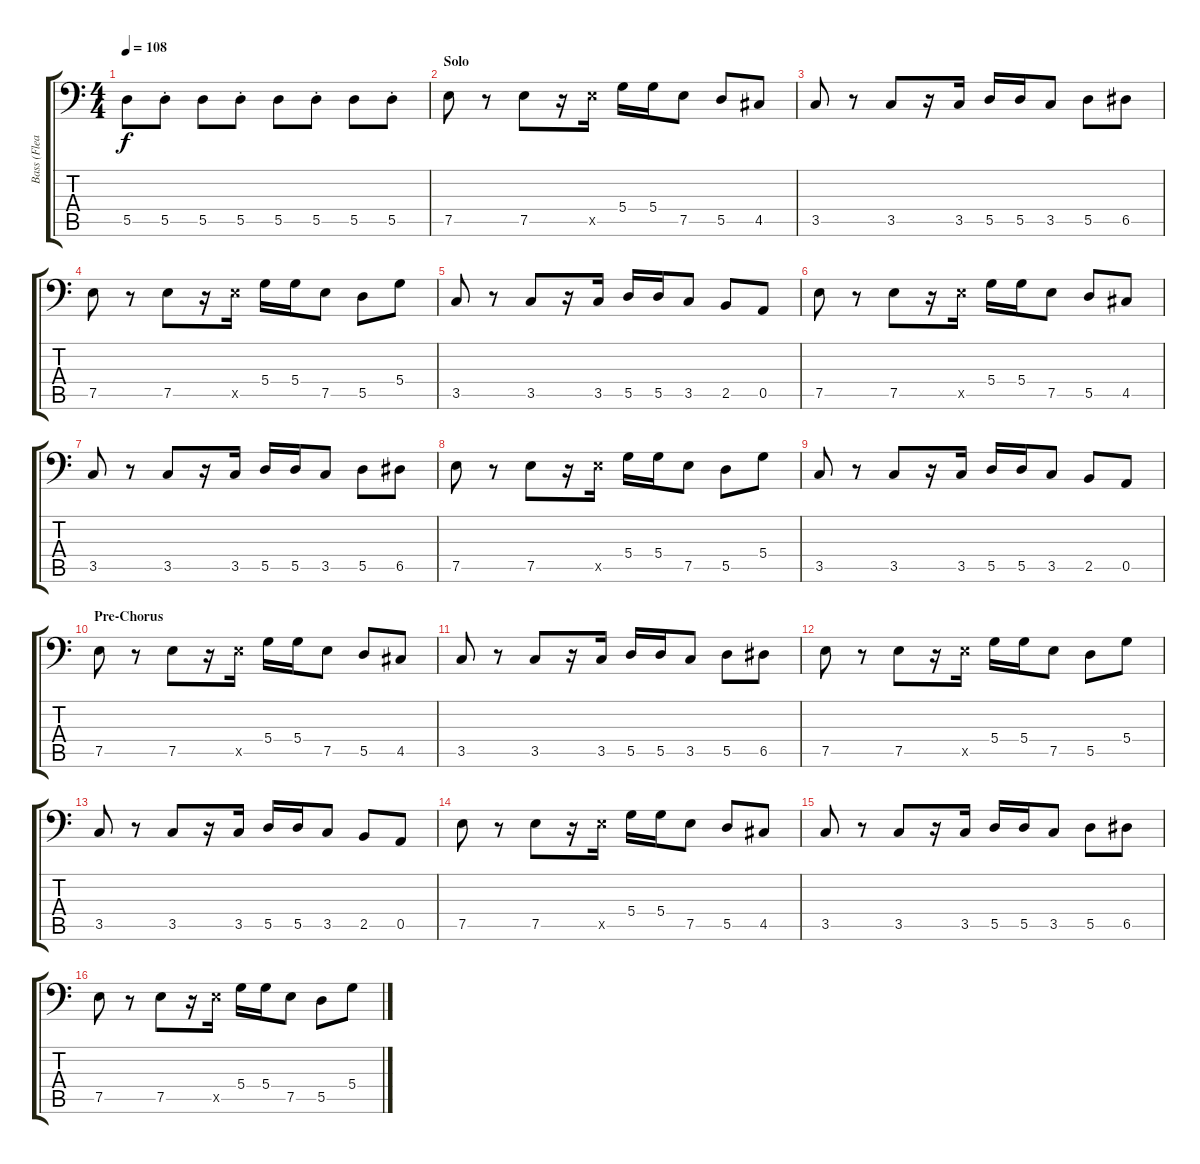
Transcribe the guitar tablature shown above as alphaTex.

\track ("Bass (Flea)" "Bass (Flea") {instrument electricbassfinger}
\staff {score tabs}
\tuning (E3 B2 G2 D2 A1 E1) {hide}
\ts (4 4)
\tempo 108
\clef f4
\ks c
5.5.8{dy f} 5.5{st}.8 5.5.8 5.5{st}.8 5.5.8 5.5{st}.8 5.5.8 5.5{st}.8 |
\section ("" "Solo")
7.5.8 r.8 7.5.8 r.16 7.5{x}.16 5.4.16 5.4.16 7.5.8 5.5.8 4.5.8 |
3.5.8 r.8 3.5.8 r.16 3.5.16 5.5.16 5.5.16 3.5.8 5.5.8 6.5.8 |
7.5.8 r.8 7.5.8 r.16 7.5{x}.16 5.4.16 5.4.16 7.5.8 5.5.8 5.4.8 |
3.5.8 r.8 3.5.8 r.16 3.5.16 5.5.16 5.5.16 3.5.8 2.5.8 0.5.8 |
7.5.8 r.8 7.5.8 r.16 7.5{x}.16 5.4.16 5.4.16 7.5.8 5.5.8 4.5.8 |
3.5.8 r.8 3.5.8 r.16 3.5.16 5.5.16 5.5.16 3.5.8 5.5.8 6.5.8 |
7.5.8 r.8 7.5.8 r.16 7.5{x}.16 5.4.16 5.4.16 7.5.8 5.5.8 5.4.8 |
3.5.8 r.8 3.5.8 r.16 3.5.16 5.5.16 5.5.16 3.5.8 2.5.8 0.5.8 |
\section ("" "Pre-Chorus")
7.5.8 r.8 7.5.8 r.16 7.5{x}.16 5.4.16 5.4.16 7.5.8 5.5.8 4.5.8 |
3.5.8 r.8 3.5.8 r.16 3.5.16 5.5.16 5.5.16 3.5.8 5.5.8 6.5.8 |
7.5.8 r.8 7.5.8 r.16 7.5{x}.16 5.4.16 5.4.16 7.5.8 5.5.8 5.4.8 |
3.5.8 r.8 3.5.8 r.16 3.5.16 5.5.16 5.5.16 3.5.8 2.5.8 0.5.8 |
7.5.8 r.8 7.5.8 r.16 7.5{x}.16 5.4.16 5.4.16 7.5.8 5.5.8 4.5.8 |
3.5.8 r.8 3.5.8 r.16 3.5.16 5.5.16 5.5.16 3.5.8 5.5.8 6.5.8 |
7.5.8 r.8 7.5.8 r.16 7.5{x}.16 5.4.16 5.4.16 7.5.8 5.5.8 5.4.8
